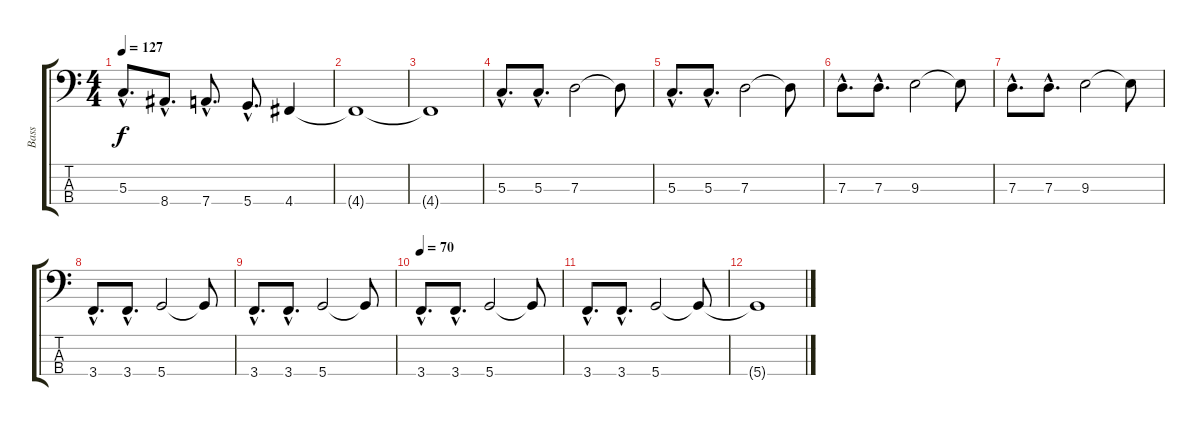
\track ("Bass" "Bass") {instrument electricbassfinger}
\staff {score tabs}
\tuning (F2 C2 G1 D1) {hide}
\ts (4 4)
\tempo 127
\clef f4
\ks c
5.3{hac}.8{d dy f} 8.4{hac}.8{d} 7.4{hac}.8{d} 5.4{hac}.8{d} 4.4.4 |
4.4{t}.1 |
4.4{t}.1 |
5.3{hac}.8{d} 5.3{hac}.8{d} 7.3.2 7.3{t}.8 |
5.3{hac}.8{d} 5.3{hac}.8{d} 7.3.2 7.3{t}.8 |
7.3{hac}.8{d} 7.3{hac}.8{d} 9.3.2 9.3{t}.8 |
7.3{hac}.8{d} 7.3{hac}.8{d} 9.3.2 9.3{t}.8 |
3.4{hac}.8{d} 3.4{hac}.8{d} 5.4.2 5.4{t}.8 |
3.4{hac}.8{d} 3.4{hac}.8{d} 5.4.2 5.4{t}.8 |
\tempo 70
3.4{hac}.8{d} 3.4{hac}.8{d} 5.4.2 5.4{t}.8 |
3.4{hac}.8{d} 3.4{hac}.8{d} 5.4.2 5.4{t}.8 |
5.4{t}.1
